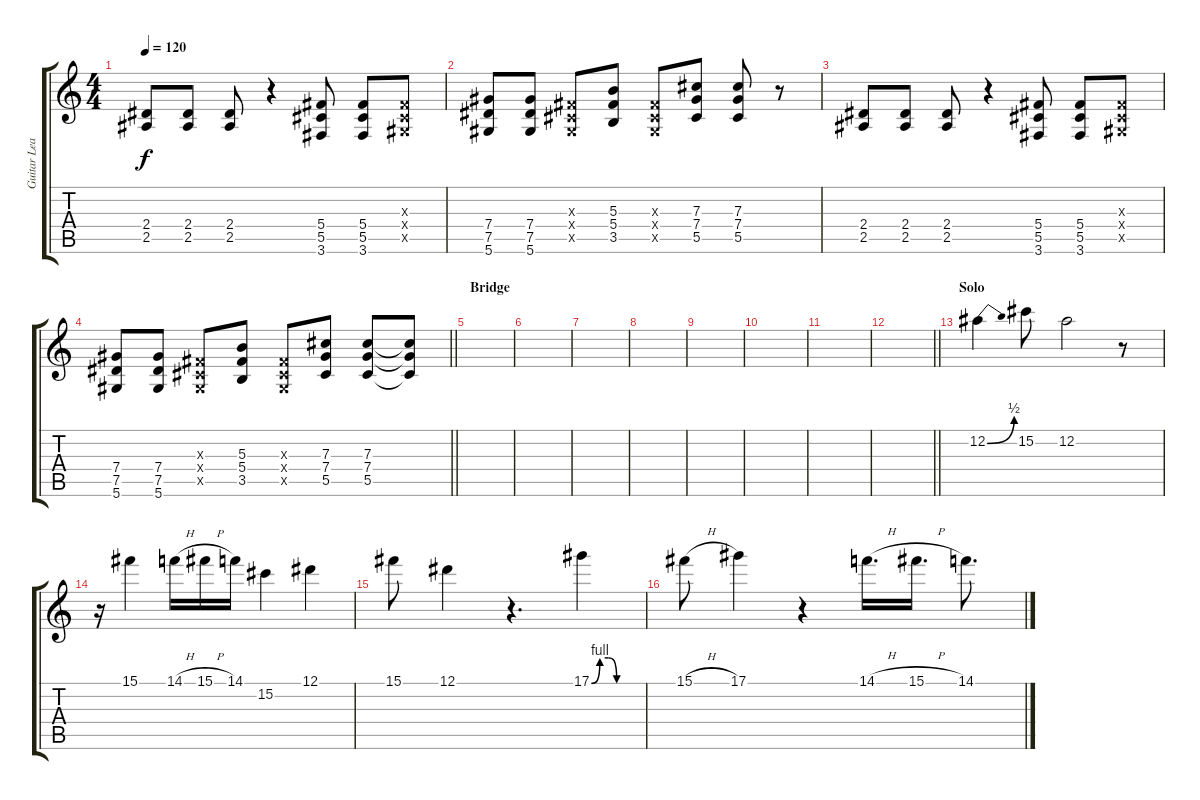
\track ("Guitar Lead" "Guitar Lea") {instrument acousticguitarsteel}
\staff {score tabs}
\tuning (Eb4 Bb3 Gb3 Db3 Ab2 Eb2) {hide}
\ts (4 4)
\tempo 120
\clef g2
\ks c
(2.4 2.5).8{dy f} (2.4 2.5).8 (2.4 2.5).8 r.4 (5.4 5.5 3.6).8 (5.4 5.5 3.6).8 (0.3{x} 0.4{x} 0.5{x}).8 |
(7.4 7.5 5.6).8 (7.4 7.5 5.6).8 (0.3{x} 0.4{x} 0.5{x}).8 (5.3 5.4 3.5).8 (0.3{x} 0.4{x} 0.5{x}).8 (7.3 7.4 5.5).8 (7.3 7.4 5.5).8 r.8 |
(2.4 2.5).8 (2.4 2.5).8 (2.4 2.5).8 r.4 (5.4 5.5 3.6).8 (5.4 5.5 3.6).8 (0.3{x} 0.4{x} 0.5{x}).8 |
\barLineRight lightlight
(7.4 7.5 5.6).8 (7.4 7.5 5.6).8 (0.3{x} 0.4{x} 0.5{x}).8 (5.3 5.4 3.5).8 (0.3{x} 0.4{x} 0.5{x}).8 (7.3 7.4 5.5).8 (7.3 7.4 5.5).8 (7.3{t} 7.4{t} 5.5{t}).8 |
\section ("" "Bridge")
|
|
|
|
|
|
|
\barLineRight lightlight
|
\section ("" "Solo")
12.2{be (bend 0 0 60 2)}.4 15.2.8 12.2.2 r.8 |
r.16 15.1.4 14.1{h}.16 15.1{h}.16 14.1.16 15.2.4 12.1.4 |
15.1.8 12.1.4 r.4{d} 17.1{be (custom 0 0 10 4 20 4 30 0 60 0)}.4 |
15.1{h}.8 17.1.4 r.4 14.1{h}.16{d} 15.1{h}.16{d} 14.1.8{d}
